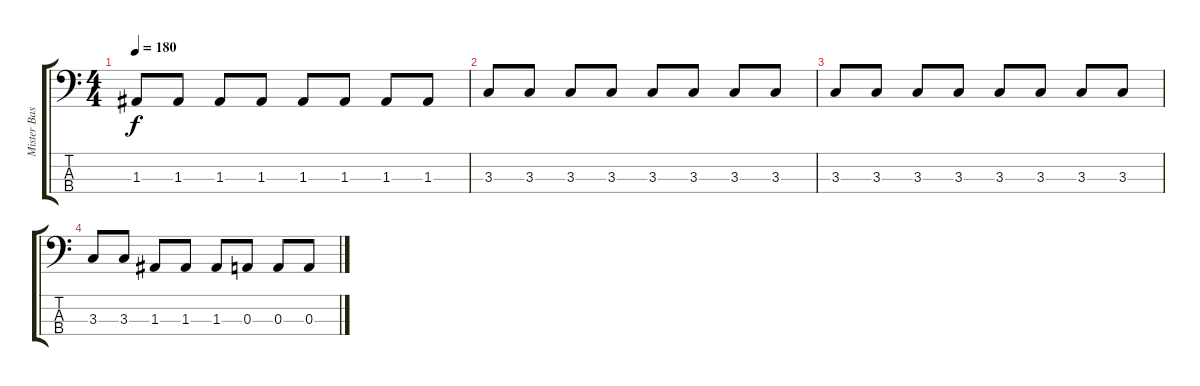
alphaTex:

\track ("Mister Bass" "Mister Bas") {instrument electricbassfinger}
\staff {score tabs}
\tuning (G2 D2 A1 E1) {hide}
\ts (4 4)
\tempo 180
\clef f4
\ks c
1.3.8{dy f} 1.3.8 1.3.8 1.3.8 1.3.8 1.3.8 1.3.8 1.3.8 |
3.3.8 3.3.8 3.3.8 3.3.8 3.3.8 3.3.8 3.3.8 3.3.8 |
3.3.8 3.3.8 3.3.8 3.3.8 3.3.8 3.3.8 3.3.8 3.3.8 |
3.3.8 3.3.8 1.3.8 1.3.8 1.3.8 0.3.8 0.3.8 0.3.8
